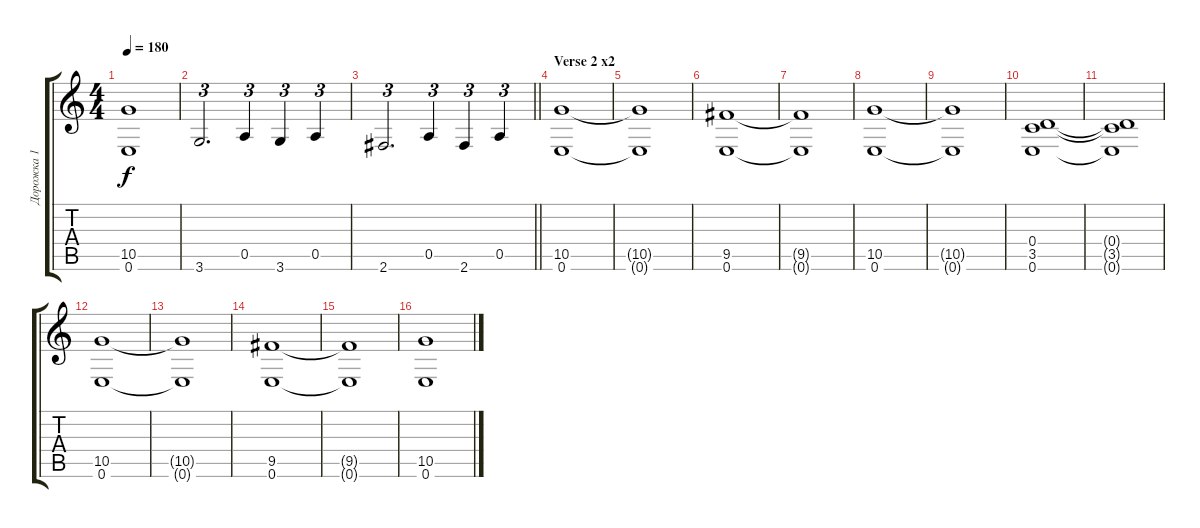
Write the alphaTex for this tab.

\track ("Дорожка 1" "Дорожка 1") {instrument distortionguitar}
\staff {score tabs}
\tuning (E4 B3 G3 D3 A2 E2) {hide}
\ts (4 4)
\tempo 180
\clef g2
\ks c
(10.5{t} 0.6{t}).1{dy f} |
3.6.2{d tu (3 2)} 0.5.4{tu (3 2)} 3.6.4{tu (3 2)} 0.5.4{tu (3 2)} |
\barLineRight lightlight
2.6.2{d tu (3 2)} 0.5.4{tu (3 2)} 2.6.4{tu (3 2)} 0.5.4{tu (3 2)} |
\section ("" "Verse 2 x2")
(10.5 0.6).1 |
(10.5{t} 0.6{t}).1 |
(9.5 0.6).1 |
(9.5{t} 0.6{t}).1 |
(10.5 0.6).1 |
(10.5{t} 0.6{t}).1 |
(0.4 3.5 0.6).1 |
(0.4{t} 3.5{t} 0.6{t}).1 |
(10.5 0.6).1 |
(10.5{t} 0.6{t}).1 |
(9.5 0.6).1 |
(9.5{t} 0.6{t}).1 |
(10.5 0.6).1
